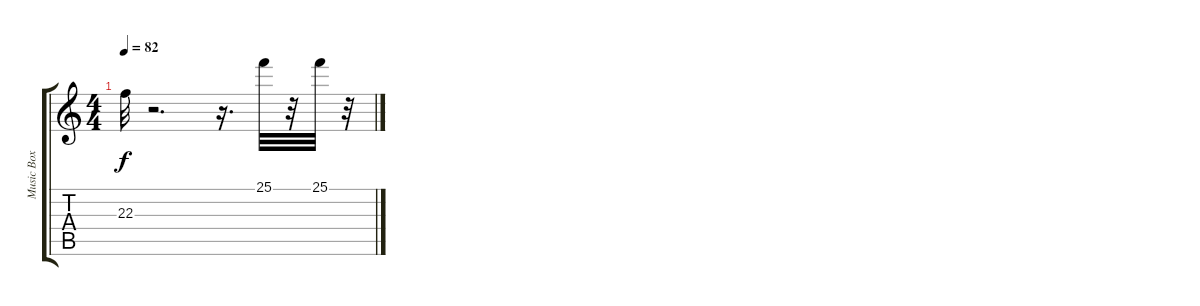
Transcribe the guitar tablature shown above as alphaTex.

\track ("Music Box" "Music Box") {instrument musicbox}
\staff {score tabs}
\tuning (E4 B3 G3 D3 A2 E2) {hide}
\ts (4 4)
\tempo 82
\clef g2
\ks c
22.3.32{dy f volume 4} r.2{d} r.16{d} 25.1.32{volume 0} r.32 25.1.32 r.32
